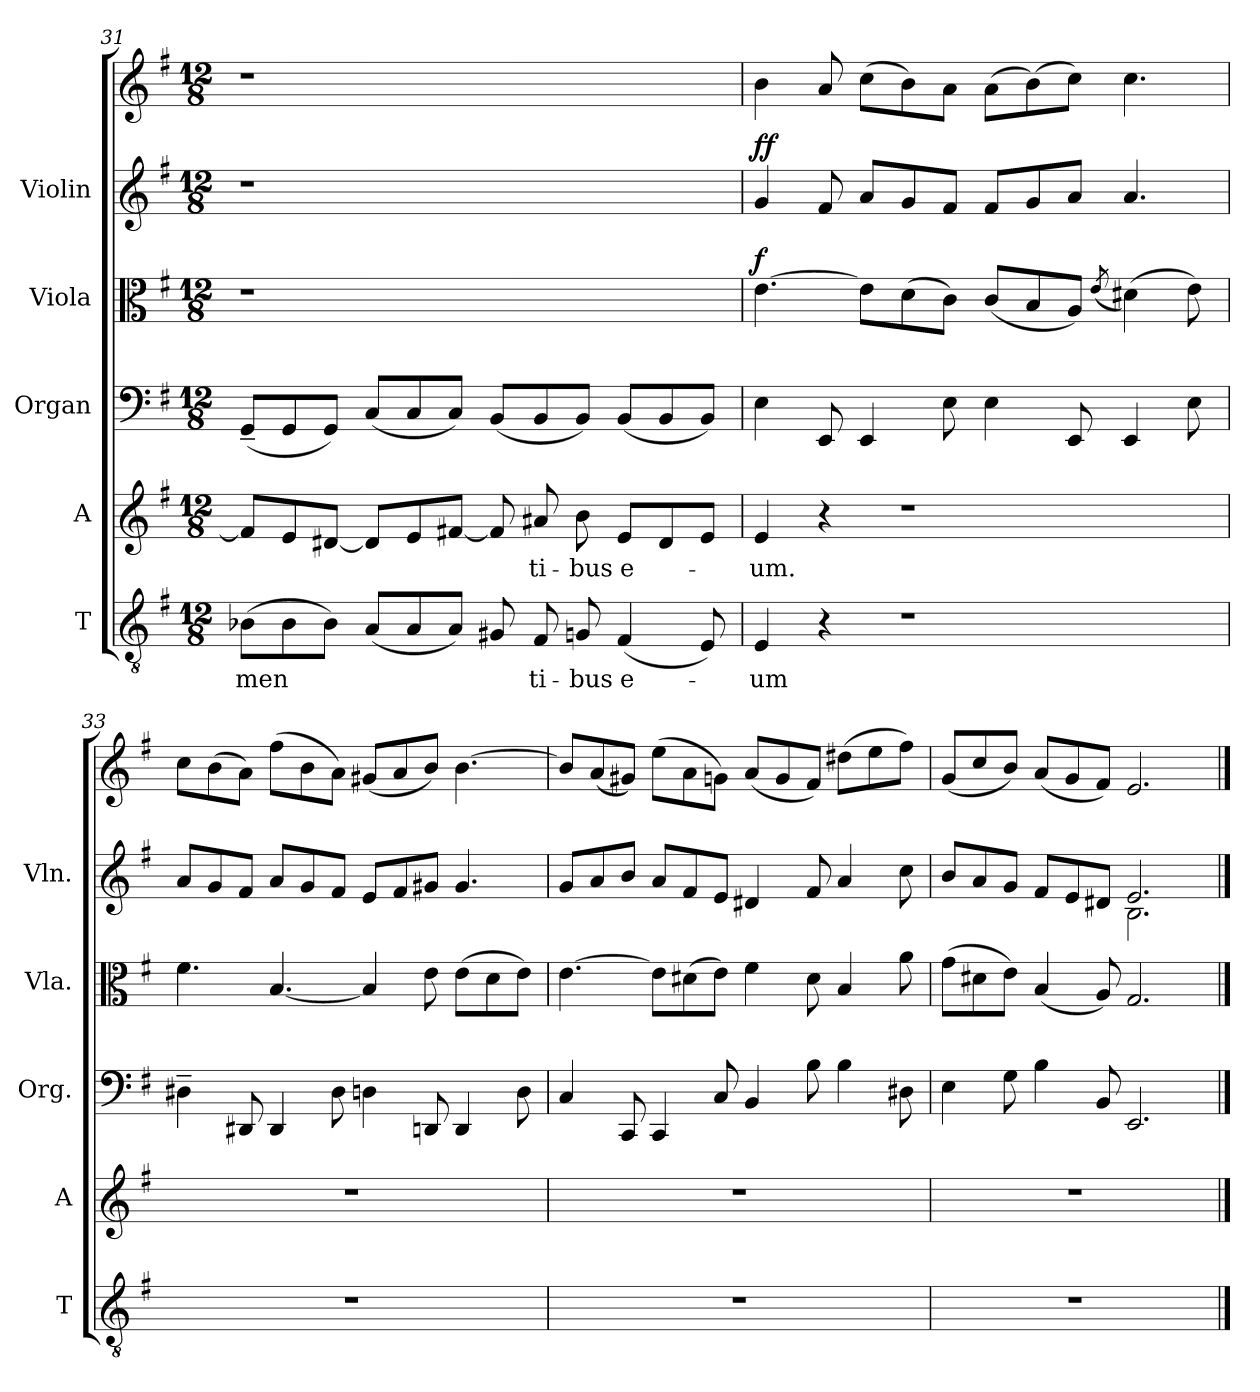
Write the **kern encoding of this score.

**kern	**text	**kern	**text	**kern	**kern	**dynam	**kern	**kern	**dynam
*part5	*part5	*part4	*part4	*part3	*part2	*part2	*part1	*part1	*part1
*staff6	*staff6	*staff5	*staff5	*staff4	*staff3	*staff3	*staff2	*staff1	*staff1/2
*I"T	*	*I"A	*	*I"Organ	*I"Viola	*	*I"Violin	*	*
*I'T	*	*I'A	*	*I'Org.	*I'Vla.	*	*I'Vln.	*	*
!!LO:LB:g=z
*clefGv2	*	*clefG2	*	*clefF4	*clefC3	*	*clefG2	*clefG2	*
*k[f#]	*	*k[f#]	*	*k[f#]	*k[f#]	*	*k[f#]	*k[f#]	*
*M12/8	*	*M12/8	*	*M12/8	*M12/8	*	*M12/8	*M12/8	*
=31	=31	=31	=31	=31	=31	=31	=31	=31	=31
(8B-X\L	-men-	8f/L]	--	(8GG~/L	1r	.	1r	1r	.
8B-\	.	8e/	.	8GG/	.	.	.	.	.
8B-\J)	.	[8d#X/J	.	8GG/J)	.	.	.	.	.
(8A/L	---	8d#/L]	---	(8C/L	.	.	.	.	.
8A/	.	8e/	.	8C/	.	.	.	.	.
8A/J)	---	[8f#X/J	---	8C/J)	.	.	.	.	.
8G#X/	.	8f#/]	.	(8BB/L	.	.	.	.	.
8F#/	-ti-	8a#X/	-ti-	8BB/	.	.	.	.	.
8Gn/	-bus	8b\	-bus	8BB/J)	2ryy	.	2ryy	2ryy	.
(4F#/	e-	8e/L	e-	(8BB/L	.	.	.	.	.
.	.	8d#/	.	8BB/	.	.	.	.	.
8E/)	.	8e/J	.	8BB/J)	.	.	.	.	.
=32	=32	=32	=32	=32	=32	=32	=32	=32	=32
!	!	!	!	!	!	!LO:DY:a	!	!	!LO:DY:a=2
!	!	!	!	!	!	!	!	!	!LO:DY:n=1:a
4E/	-um	4e/	-um.	4E\	[4.e\	f	4g/	4b\	f f
4r	.	4r	.	8EE/	.	.	8f#/	8a/	.
.	.	.	.	4EE/	8e\L]	.	8a/L	(>8cc\L	.
1r	.	1r	.	.	(>8d\	.	8g/	8b\)	.
.	.	.	.	8E\	8c\J)	.	8f#/J	8a\J	.
.	.	.	.	4E\	(8c/L	.	8f#/L	(>8a\L	.
.	.	.	.	.	8B/	.	8g/	(>8b\)	.
.	.	.	.	8EE/	8A/J)	.	8a/J	8cc\J)	.
.	.	.	.	.	(8qe/	.	.	.	.
.	.	.	.	4EE/	(>4d#X\)	.	4.a/	4.cc\	.
.	.	.	.	8E\	8e\)	.	.	.	.
!!LO:PB:g=z
=33	=33	=33	=33	=33	=33	=33	=33	=33	=33
1.r	.	1.r	.	4D#X~\	4.f#\	.	8a/L	8cc\L	.
.	.	.	.	.	.	.	8g/	(>8b\	.
.	.	.	.	8DD#X/	.	.	8f#/J	8a\J)	.
.	.	.	.	4DD#/	[4.B/	.	8a/L	(>8ff#\L	.
.	.	.	.	.	.	.	8g/	8b\	.
.	.	.	.	8D#\	.	.	8f#/J	8a\J)	.
.	.	.	.	4Dn\	4B/]	.	8e/L	(8g#X/L	.
.	.	.	.	.	.	.	8f#/	8a/	.
.	.	.	.	8DDn/	8e\	.	8g#X/J	8b/J)	.
.	.	.	.	4DD/	(>8e\L	.	4.g#/	[4.b\	.
.	.	.	.	.	8d\	.	.	.	.
.	.	.	.	8D\	8e\J)	.	.	.	.
=34	=34	=34	=34	=34	=34	=34	=34	=34	=34
1.r	.	1.r	.	4C/	[4.e\	.	8g/L	8b/L]	.
.	.	.	.	.	.	.	8a/	(8a/	.
.	.	.	.	8CC/	.	.	8b/J	8g#X/J)	.
.	.	.	.	4CC/	8e\L]	.	8a/L	(>8ee\L	.
.	.	.	.	.	(>8d#X\	.	8f#/	8a\	.
.	.	.	.	8C/	8e\J)	.	8e/J	8gn\J)	.
.	.	.	.	4BB/	4f#\	.	4d#X/	(8a/L	.
.	.	.	.	.	.	.	.	8g/	.
.	.	.	.	8B\	8d#\	.	8f#/	8f#/J)	.
.	.	.	.	4B\	4B/	.	4a/	(>8dd#X\L	.
.	.	.	.	.	.	.	.	8ee\	.
.	.	.	.	8D#X\	8a\	.	8cc\	8ff#\J)	.
!!LO:LB:g=z
=35	=35	=35	=35	=35	=35	=35	=35	=35	=35
*	*	*	*	*	*	*	*^	*	*
1.r	.	1.r	.	4E\	(>8g\L	.	8b/L	2.ryy	(8g/L	.
.	.	.	.	.	8d#X\	.	8a/	.	8cc/	.
.	.	.	.	8G\	8e\J)	.	8g/J	.	8b/J)	.
.	.	.	.	4B\	(4B/	.	8f#/L	.	(8a/L	.
.	.	.	.	.	.	.	8e/	.	8g/	.
.	.	.	.	8BB/	8A/)	.	8d#X/J	.	8f#/J)	.
.	.	.	.	2.EE/	2.G/	.	2.e/	2.B\	2.e/	.
*	*	*	*	*	*	*	*v	*v	*	*
==	==	==	==	==	==	==	==	==	==
*-	*-	*-	*-	*-	*-	*-	*-	*-	*-
